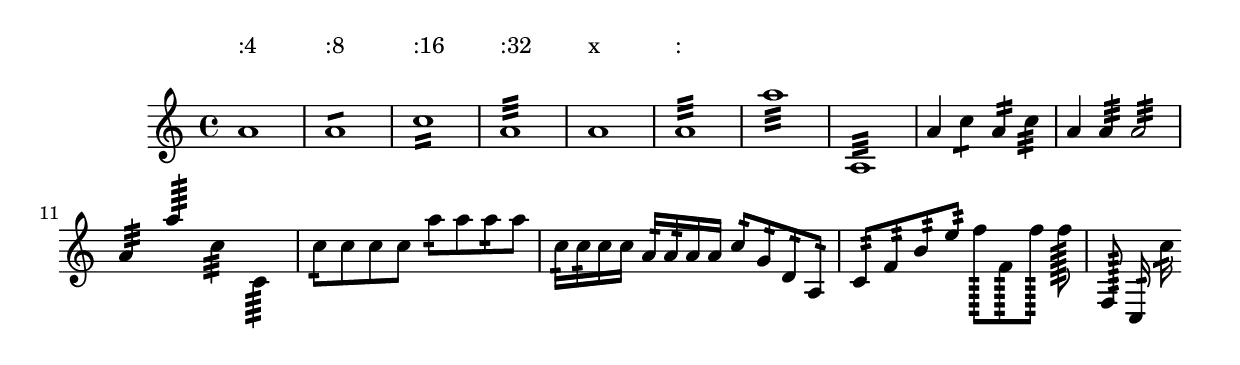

\version "2.14.0"
\header{
  texidoc="
Stem tremolos or rolls are tremolo signs that look like beam segments
crossing stems.  If the stem is in a beam, the tremolo must be parallel
to the beam.  If the stem is invisible (e.g. on a whole note), the
tremolo must be centered on the note. If the note has a flag (eg. an
unbeamed 8th note), the tremolo should be shortened if the stem is up
and tilted extra if the stem is down.

The tremolos should be positioned a fixed distance from the end of the
stems unless there is no stem, in which case they should be positioned
a fixed distance from the note head.
"
}



\context Voice \relative c''{
  \textSpannerUp
  \override TextScript  #'padding = #5
  a1:4^":4" a:8^":8" c:16^":16" a:32^":32" a^"x" a:^":"
  a':32 a,,:32
  a'4:4 c:8 a:16 c:32 a a: a2:
  \break
  \stemUp
  a4:32 a'4:64 
  \stemDown
  c,4:32 c,4:64
  \stemNeutral
  c'8:16 c c c
  a': a a: a
  c,16:32 c: c c a16:32 a: a a
  c8:16 g: d: a:
  c8:32 f: b: e:
  f8:256[ f,8: f':] f: \noBeam f,,: \noBeam c16:32 \noBeam c'':
}


